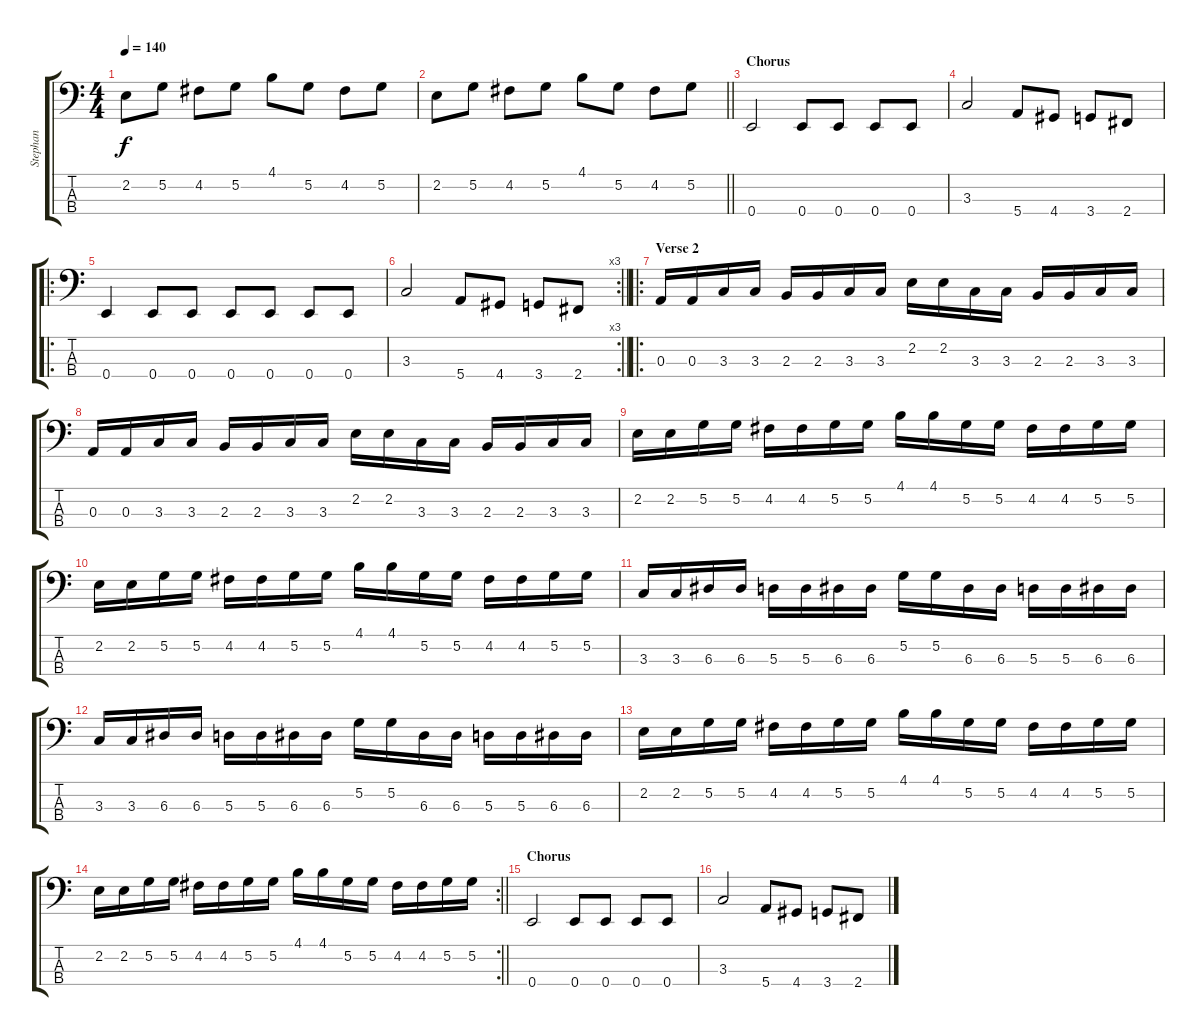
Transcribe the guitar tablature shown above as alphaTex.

\track ("Stephan" "Stephan") {instrument electricbassfinger}
\staff {score tabs}
\tuning (G2 D2 A1 E1) {hide}
\ts (4 4)
\tempo 140
\clef f4
\ks c
2.2.8{dy f} 5.2.8 4.2.8 5.2.8 4.1.8 5.2.8 4.2.8 5.2.8 |
\barLineRight lightlight
2.2.8 5.2.8 4.2.8 5.2.8 4.1.8 5.2.8 4.2.8 5.2.8 |
\section ("" "Chorus")
0.4.2 0.4.8 0.4.8 0.4.8 0.4.8 |
3.3.2 5.4.8 4.4.8 3.4.8 2.4.8 |
\ro
0.4.4 0.4.8 0.4.8 0.4.8 0.4.8 0.4.8 0.4.8 |
\rc 3
\barLineRight lightlight
3.3.2 5.4.8 4.4.8 3.4.8 2.4.8 |
\ro
\section ("" "Verse 2")
0.3.16 0.3.16 3.3.16 3.3.16 2.3.16 2.3.16 3.3.16 3.3.16 2.2.16 2.2.16 3.3.16 3.3.16 2.3.16 2.3.16 3.3.16 3.3.16 |
0.3.16 0.3.16 3.3.16 3.3.16 2.3.16 2.3.16 3.3.16 3.3.16 2.2.16 2.2.16 3.3.16 3.3.16 2.3.16 2.3.16 3.3.16 3.3.16 |
2.2.16 2.2.16 5.2.16 5.2.16 4.2.16 4.2.16 5.2.16 5.2.16 4.1.16 4.1.16 5.2.16 5.2.16 4.2.16 4.2.16 5.2.16 5.2.16 |
2.2.16 2.2.16 5.2.16 5.2.16 4.2.16 4.2.16 5.2.16 5.2.16 4.1.16 4.1.16 5.2.16 5.2.16 4.2.16 4.2.16 5.2.16 5.2.16 |
3.3.16 3.3.16 6.3.16 6.3.16 5.3.16 5.3.16 6.3.16 6.3.16 5.2.16 5.2.16 6.3.16 6.3.16 5.3.16 5.3.16 6.3.16 6.3.16 |
3.3.16 3.3.16 6.3.16 6.3.16 5.3.16 5.3.16 6.3.16 6.3.16 5.2.16 5.2.16 6.3.16 6.3.16 5.3.16 5.3.16 6.3.16 6.3.16 |
2.2.16 2.2.16 5.2.16 5.2.16 4.2.16 4.2.16 5.2.16 5.2.16 4.1.16 4.1.16 5.2.16 5.2.16 4.2.16 4.2.16 5.2.16 5.2.16 |
\rc 2
\barLineRight lightlight
2.2.16 2.2.16 5.2.16 5.2.16 4.2.16 4.2.16 5.2.16 5.2.16 4.1.16 4.1.16 5.2.16 5.2.16 4.2.16 4.2.16 5.2.16 5.2.16 |
\section ("" "Chorus")
0.4.2 0.4.8 0.4.8 0.4.8 0.4.8 |
3.3.2 5.4.8 4.4.8 3.4.8 2.4.8
